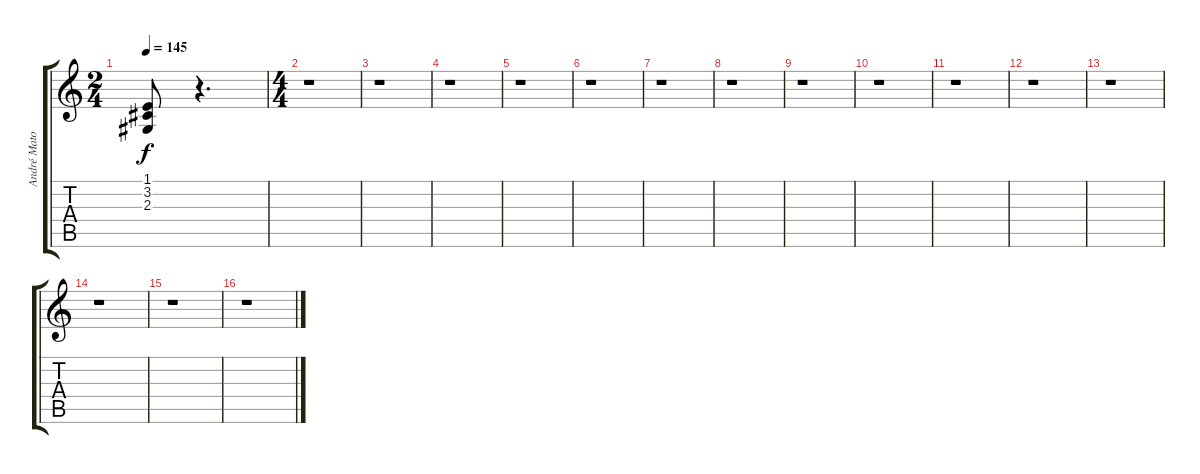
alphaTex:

\track ("André Matos - Choir" "André Mato") {instrument choiraahs}
\staff {score tabs}
\tuning (Eb4 Bb3 Gb3 Db3 Ab2 Eb2) {hide}
\ts (2 4)
\tempo 145
\clef g2
\ks c
(1.1 3.2 2.3).8{dy f} r.4{d} |
\ts (4 4)
r.1 |
r.1 |
r.1 |
r.1 |
r.1 |
r.1 |
r.1 |
r.1 |
r.1 |
r.1 |
r.1 |
r.1 |
r.1 |
r.1 |
r.1
